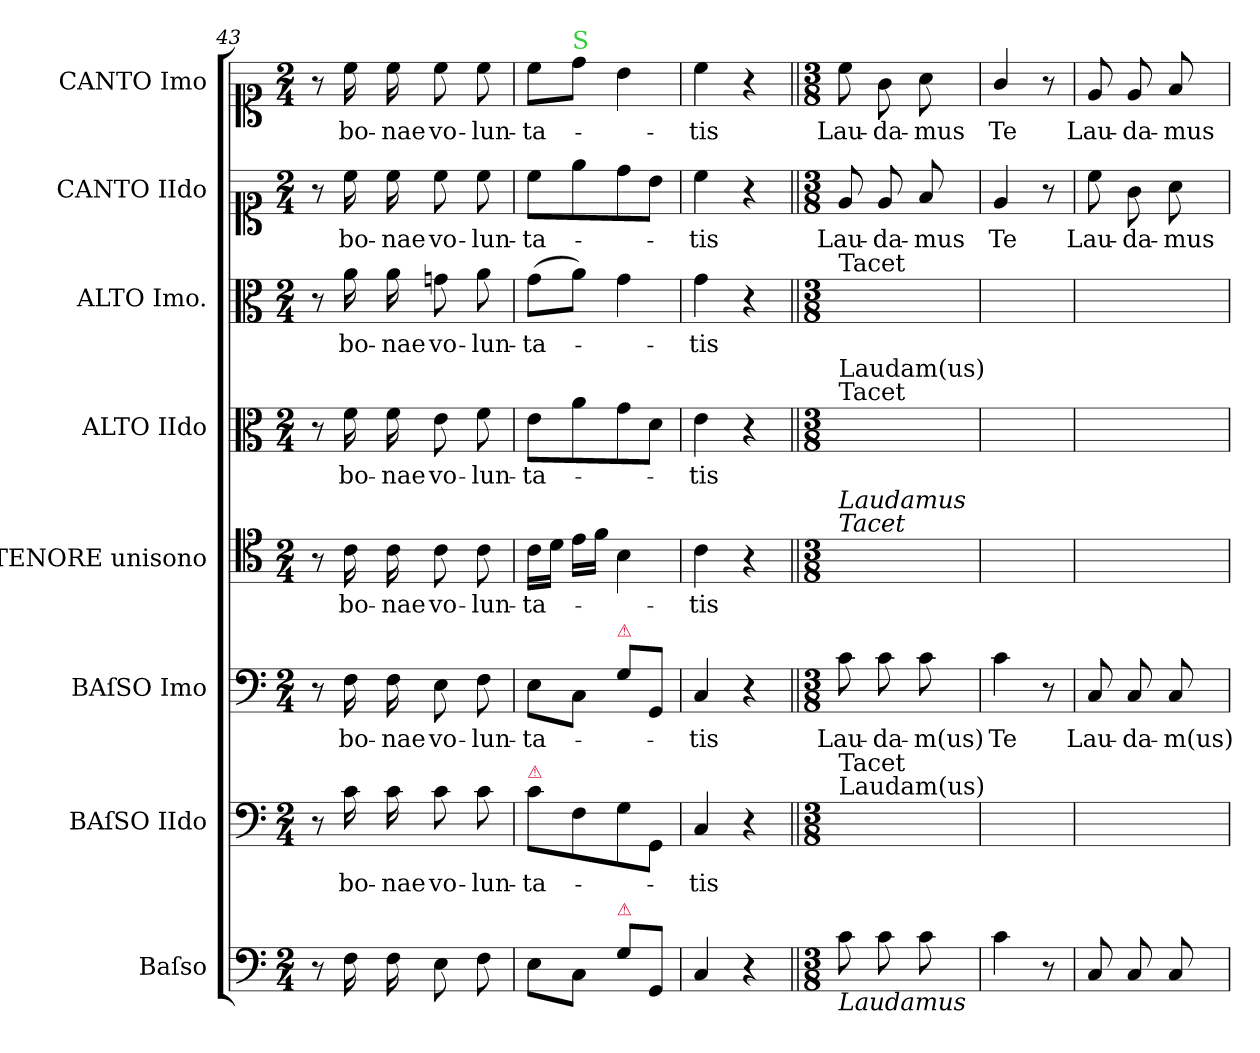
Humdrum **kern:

**kern	**kern	**text	**kern	**text	**kern	**text	**kern	**text	**kern	**text	**kern	**text	**kern	**text
*part8	*part7	*part7	*part6	*part6	*part5	*part5	*part4	*part4	*part3	*part3	*part2	*part2	*part1	*part1
*staff8	*staff7	*staff7	*staff6	*staff6	*staff5	*staff5	*staff4	*staff4	*staff3	*staff3	*staff2	*staff2	*staff1	*staff1
*I"Baſso	*I"BAſSO IIdo	*	*I"BAſSO Imo	*	*I"TENORE unisono	*	*I"ALTO IIdo	*	*I"ALTO Imo.	*	*I"CANTO IIdo	*	*I"CANTO Imo	*
*	*I'B 2	*	*I'B 1	*	*I'T	*	*I'A 2	*	*I'A 1	*	*	*	*	*
*clefF4	*clefF4	*	*clefF4	*	*clefC4	*	*clefC3	*	*clefC3	*	*clefC1	*	*clefC1	*
*k[]	*k[]	*	*k[]	*	*k[]	*	*k[]	*	*k[]	*	*k[]	*	*k[]	*
*C:	*C:	*	*C:	*	*C:	*	*C:	*	*C:	*	*C:	*	*C:	*
*M2/4	*M2/4	*	*M2/4	*	*M2/4	*	*M2/4	*	*M2/4	*	*M2/4	*	*M2/4	*
=43	=43	=43	=43	=43	=43	=43	=43	=43	=43	=43	=43	=43	=43	=43
8r	8r	.	8r	.	8r	.	8r	.	8r	.	8r	.	8r	.
16F\	16c\	bo-	16F\	bo-	16c\	bo-	16f\	bo-	16a\	bo-	16cc\	bo-	16cc\	bo-
16F\	16c\	-nae	16F\	-nae	16c\	-nae	16f\	-nae	16a\	-nae	16cc\	-nae	16cc\	-nae
8E\	8c\	vo-	8E\	vo-	8c\	vo-	8e\	vo-	8gn\	vo-	8cc\	vo-	8cc\	vo-
8F\	8c\	-lun-	8F\	-lun-	8c\	-lun-	8f\	-lun-	8a\	-lun-	8cc\	-lun-	8cc\	-lun-
=44	=44	=44	=44	=44	=44	=44	=44	=44	=44	=44	=44	=44	=44	=44
!	!LO:TX:a:color=crimson:t=⚠	!	!	!	!	!	!	!	!	!	!	!	!	!
8E\L	8c\L	-ta-	8E\L	-ta-	16c\LL	-ta-	8e\L	-ta-	(8g\L	-ta-	8cc\L	-ta-	8cc\L	-ta-
.	.	.	.	.	16d\JJ	.	.	.	.	.	.	.	.	.
!	!	!	!	!	!	!	!	!	!	!	!	!	!LO:TX:a:color=limegreen:t=S	!
8C\J	8F\	.	8C\J	.	16e\LL	.	8a\	.	8a\J)	.	8ee\	.	8dd\J	.
.	.	.	.	.	16f\JJ	.	.	.	.	.	.	.	.	.
!	!	!	!LO:TX:a:color=crimson:t=⚠	!	!	!	!	!	!	!	!	!	!	!
!LO:TX:a:color=crimson:t=⚠	!	!	!	!	!	!	!	!	!	!	!	!	!	!
8G\L	8G\	.	8G\L	.	4B\	.	8g\	.	4g\	.	8dd\	.	4b\	.
8GG/J	8GG/J	.	8GG/J	.	.	.	8d\J	.	.	.	8b\J	.	.	.
=45	=45	=45	=45	=45	=45	=45	=45	=45	=45	=45	=45	=45	=45	=45
4C/	4C/	-tis	4C/	-tis	4c\	-tis	4e\	-tis	4g\	-tis	4cc\	-tis	4cc\	-tis
4r	4r	.	4r	.	4r	.	4r	.	4r	.	4r	.	4r	.
=46||	=46||	=46||	=46||	=46||	=46||	=46||	=46||	=46||	=46||	=46||	=46||	=46||	=46||	=46||
*M3/8	*M3/8	*	*M3/8	*	*M3/8	*	*M3/8	*	*M3/8	*	*M3/8	*	*M3/8	*
!	!	!	!	!	!	!	!	!	!LO:TX:a:t=Tacet	!	!	!	!	!
!	!	!	!	!	!	!	!LO:TX:a:t=Laudam(us) \nTacet	!	!	!	!	!	!	!
!	!	!	!	!	!LO:TX:a:i:t=Laudamus \nTacet	!	!	!	!	!	!	!	!	!
!	!LO:TX:a:t=Tacet \nLaudam(us)	!	!	!	!	!	!	!	!	!	!	!	!	!
!LO:TX:b:i:t=Laudamus	!	!	!	!	!	!	!	!	!	!	!	!	!	!
8c\	4.ryy	.	8c\	Lau-	4.ryy	.	4.ryy	.	4.ryy	.	8e/	Lau-	8cc\	Lau-
8c\	.	.	8c\	-da-	.	.	.	.	.	.	8e/	-da-	8g\	-da-
8c\	.	.	8c\	-m(us)	.	.	.	.	.	.	8f/	-mus	8a\	-mus
=47	=47	=47	=47	=47	=47	=47	=47	=47	=47	=47	=47	=47	=47	=47
4c\	4.ryy	.	4c\	Te	4.ryy	.	4.ryy	.	4.ryy	.	4e/	Te	4g/	Te
8r	.	.	8r	.	.	.	.	.	.	.	8r	.	8r	.
=48	=48	=48	=48	=48	=48	=48	=48	=48	=48	=48	=48	=48	=48	=48
!	!	!	!	!LO:LY:i	!	!	!	!	!	!	!	!	!	!
8C/	4.ryy	.	8C/	Lau-	4.ryy	.	4.ryy	.	4.ryy	.	8cc\	Lau-	8e/	Lau-
!	!	!	!	!LO:LY:i	!	!	!	!	!	!	!	!	!	!
8C/	.	.	8C/	-da-	.	.	.	.	.	.	8g\	-da-	8e/	-da-
!	!	!	!	!LO:LY:i	!	!	!	!	!	!	!	!	!	!
8C/	.	.	8C/	-m(us)	.	.	.	.	.	.	8a\	-mus	8f/	-mus
=	=	=	=	=	=	=	=	=	=	=	=	=	=	=
*-	*-	*-	*-	*-	*-	*-	*-	*-	*-	*-	*-	*-	*-	*-
